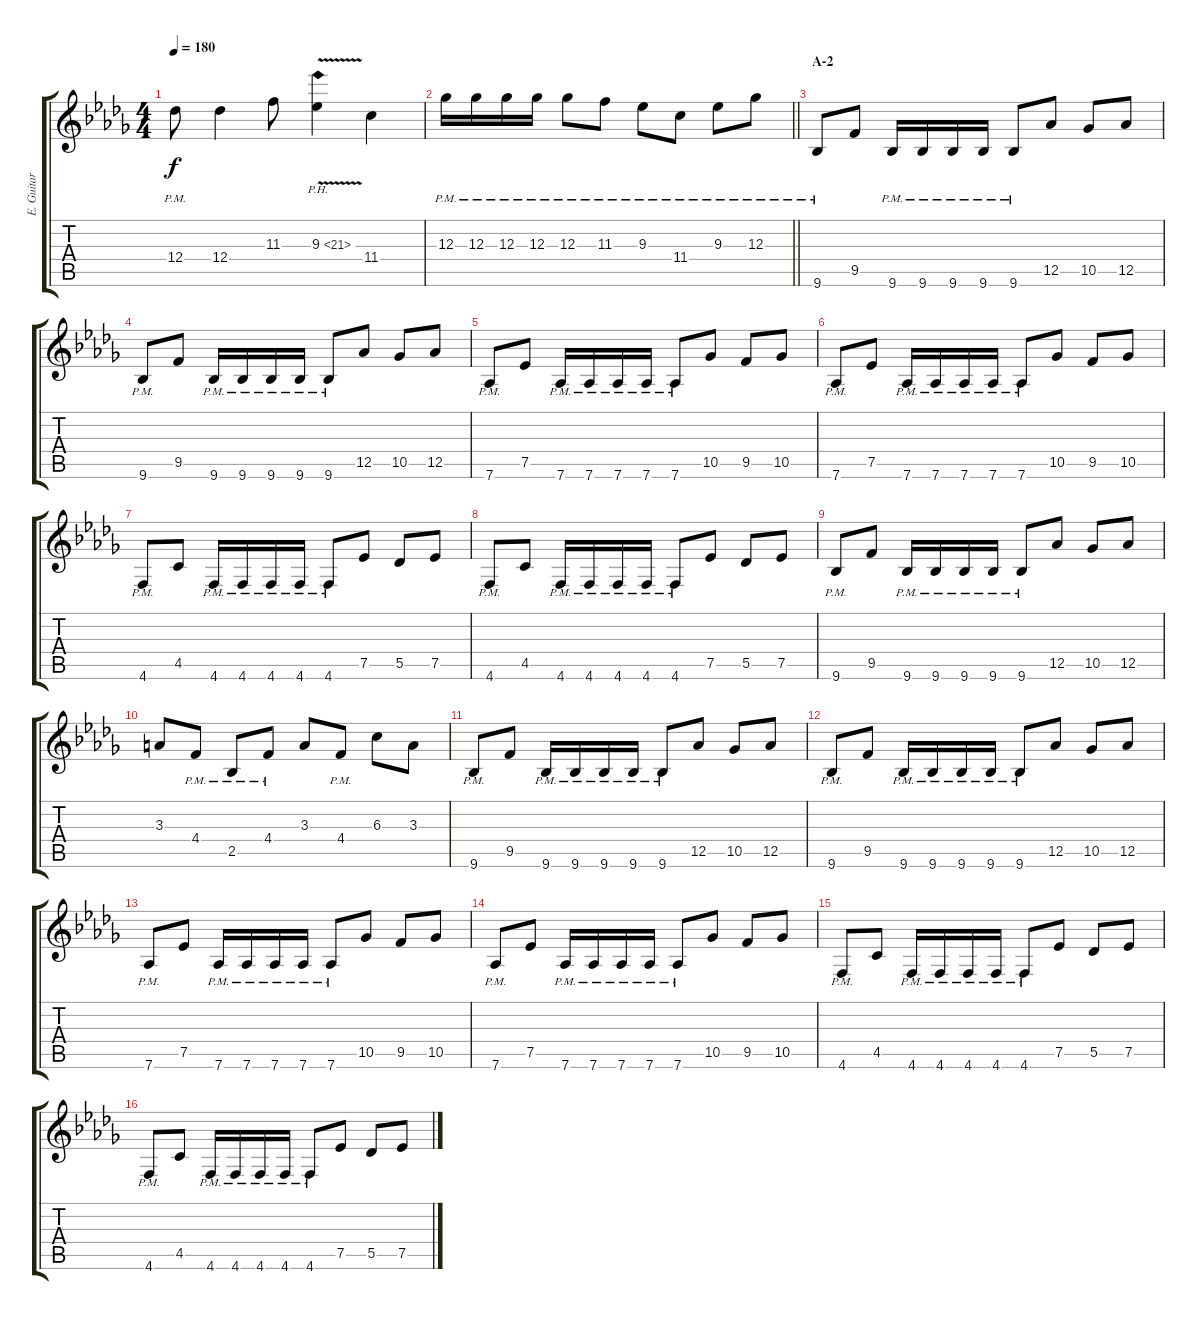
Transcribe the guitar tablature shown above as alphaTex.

\track ("E. Guitar II" "E. Guitar ") {instrument overdrivenguitar}
\staff {score tabs}
\tuning (Eb4 Bb3 Gb3 Db3 Ab2 Db2) {hide}
\ts (4 4)
\tempo 180
\clef g2
\ks db
12.4{pm}.8{dy f} 12.4.4 11.3.8 9.3{ph 12 v}.4 11.4.4 |
\barLineRight lightlight
12.3{pm}.16 12.3{pm}.16 12.3{pm}.16 12.3{pm}.16 12.3{pm}.8 11.3{pm}.8 9.3{pm}.8 11.4{pm}.8 9.3{pm}.8 12.3{pm}.8 |
\section ("" "A-2")
9.6{pm}.8 9.5.8 9.6{pm}.16 9.6{pm}.16 9.6{pm}.16 9.6{pm}.16 9.6{pm}.8 12.5.8 10.5.8 12.5.8 |
9.6{pm}.8 9.5.8 9.6{pm}.16 9.6{pm}.16 9.6{pm}.16 9.6{pm}.16 9.6{pm}.8 12.5.8 10.5.8 12.5.8 |
7.6{pm}.8 7.5.8 7.6{pm}.16 7.6{pm}.16 7.6{pm}.16 7.6{pm}.16 7.6{pm}.8 10.5.8 9.5.8 10.5.8 |
7.6{pm}.8 7.5.8 7.6{pm}.16 7.6{pm}.16 7.6{pm}.16 7.6{pm}.16 7.6{pm}.8 10.5.8 9.5.8 10.5.8 |
4.6{pm}.8 4.5.8 4.6{pm}.16 4.6{pm}.16 4.6{pm}.16 4.6{pm}.16 4.6{pm}.8 7.5.8 5.5.8 7.5.8 |
4.6{pm}.8 4.5.8 4.6{pm}.16 4.6{pm}.16 4.6{pm}.16 4.6{pm}.16 4.6{pm}.8 7.5.8 5.5.8 7.5.8 |
9.6{pm}.8 9.5.8 9.6{pm}.16 9.6{pm}.16 9.6{pm}.16 9.6{pm}.16 9.6{pm}.8 12.5.8 10.5.8 12.5.8 |
3.3.8 4.4{pm}.8 2.5{pm}.8 4.4{pm}.8 3.3.8 4.4{pm}.8 6.3.8 3.3.8 |
9.6{pm}.8 9.5.8 9.6{pm}.16 9.6{pm}.16 9.6{pm}.16 9.6{pm}.16 9.6{pm}.8 12.5.8 10.5.8 12.5.8 |
9.6{pm}.8 9.5.8 9.6{pm}.16 9.6{pm}.16 9.6{pm}.16 9.6{pm}.16 9.6{pm}.8 12.5.8 10.5.8 12.5.8 |
7.6{pm}.8 7.5.8 7.6{pm}.16 7.6{pm}.16 7.6{pm}.16 7.6{pm}.16 7.6{pm}.8 10.5.8 9.5.8 10.5.8 |
7.6{pm}.8 7.5.8 7.6{pm}.16 7.6{pm}.16 7.6{pm}.16 7.6{pm}.16 7.6{pm}.8 10.5.8 9.5.8 10.5.8 |
4.6{pm}.8 4.5.8 4.6{pm}.16 4.6{pm}.16 4.6{pm}.16 4.6{pm}.16 4.6{pm}.8 7.5.8 5.5.8 7.5.8 |
4.6{pm}.8 4.5.8 4.6{pm}.16 4.6{pm}.16 4.6{pm}.16 4.6{pm}.16 4.6{pm}.8 7.5.8 5.5.8 7.5.8
